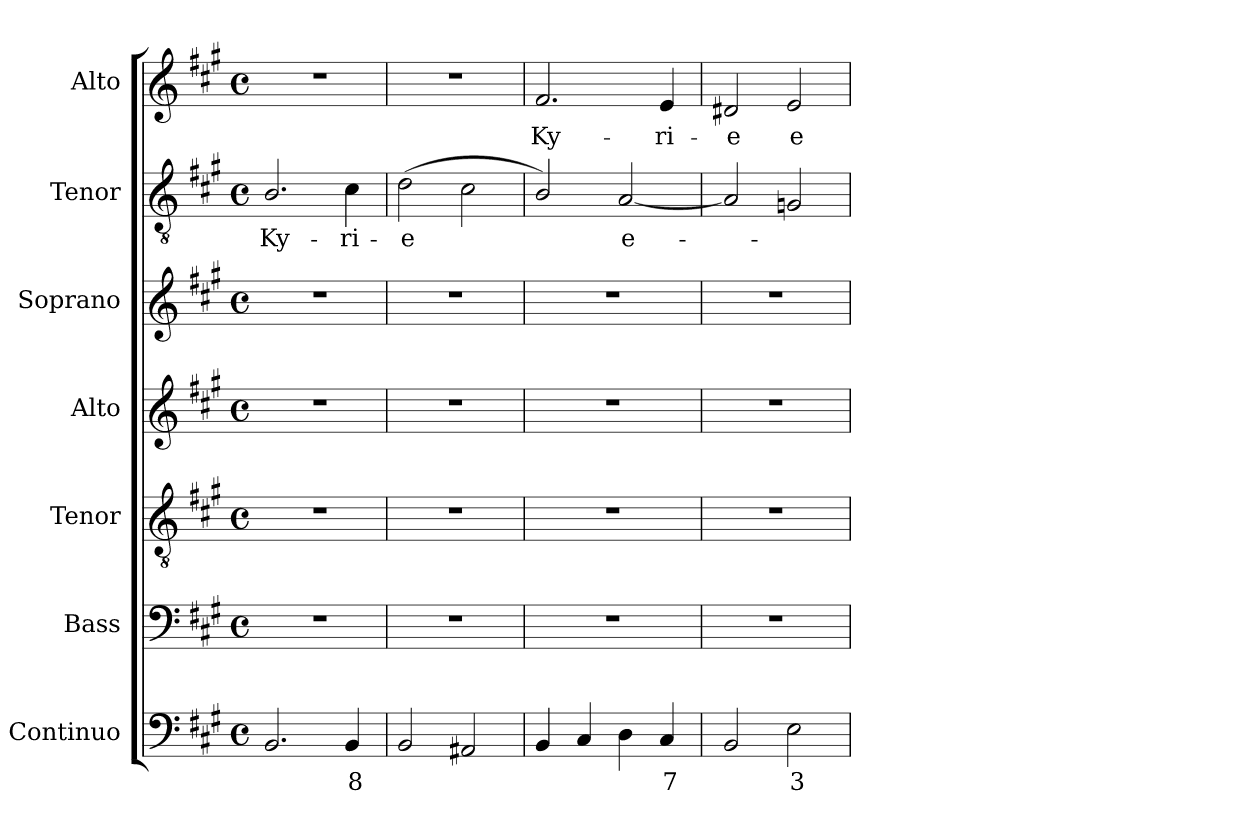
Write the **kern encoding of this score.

**kern	**text	**kern	**kern	**kern	**kern	**kern	**text	**kern	**text
*part7	*part7	*part6	*part5	*part4	*part3	*part2	*part2	*part1	*part1
*staff7	*staff7	*staff6	*staff5	*staff4	*staff3	*staff2	*staff2	*staff1	*staff1
*I"Continuo	*	*I"Bass	*I"Tenor	*I"Alto	*I"Soprano	*I"Tenor	*	*I"Alto	*
*I'Cont.	*	*I'B.	*I'T.	*I'A.	*I'S.	*I'T.	*	*I'A.	*
!!LO:PB:g=z
*clefF4	*	*clefF4	*clefGv2	*clefG2	*clefG2	*clefGv2	*	*clefG2	*
*	*	*	*ITrd7c12	*	*	*ITrd7c12	*	*	*
*k[f#c#g#]	*	*k[f#c#g#]	*k[f#c#g#]	*k[f#c#g#]	*k[f#c#g#]	*k[f#c#g#]	*	*k[f#c#g#]	*
*A:	*	*A:	*A:	*A:	*A:	*A:	*	*A:	*
*M4/4	*	*M4/4	*M4/4	*M4/4	*M4/4	*M4/4	*	*M4/4	*
*met(c)	*	*met(c)	*met(c)	*met(c)	*met(c)	*met(c)	*	*met(c)	*
=1	=1	=1	=1	=1	=1	=1	=1	=1	=1
!	!	!	!	!	!	!	!LO:LY:b:color=#000000	!	!
2.BBi/	.	1r	1r	1r	1r	2.BBi/	Ky-	1r	.
!	!LO:LY:b:color=#000000	!	!	!	!	!	!	!	!
!	!	!	!	!	!	!	!LO:LY:b:color=#000000	!	!
4BBi/	8	.	.	.	.	4C#i\	-ri-	.	.
=2	=2	=2	=2	=2	=2	=2	=2	=2	=2
!	!	!	!	!	!	!	!LO:LY:b:color=#000000	!	!
2BBi/	.	1r	1r	1r	1r	(2Di\	-e	1r	.
2AA#Xi/	.	.	.	.	.	2C#i\	.	.	.
=3	=3	=3	=3	=3	=3	=3	=3	=3	=3
!	!	!	!	!	!	!	!	!	!LO:LY:b:color=#000000
4BBi/	.	1r	1r	1r	1r	2BBi/)	.	2.f#i/	Ky-
4C#i/	.	.	.	.	.	.	.	.	.
!	!	!	!	!	!	!	!LO:LY:b:color=#000000	!	!
4Di\	.	.	.	.	.	[2AAi/	e-	.	.
!	!LO:LY:b:color=#000000	!	!	!	!	!	!	!	!
!	!	!	!	!	!	!	!	!	!LO:LY:b:color=#000000
4C#i/	7	.	.	.	.	.	.	4ei/	-ri-
=4	=4	=4	=4	=4	=4	=4	=4	=4	=4
!	!	!	!	!	!	!	!	!	!LO:LY:b:color=#000000
2BBi/	.	1r	1r	1r	1r	2AAi/]	.	2d#Xi/	-e
!	!LO:LY:b:color=#000000	!	!	!	!	!	!	!	!
!	!	!	!	!	!	!	!	!	!LO:LY:b:color=#000000
2Ei\	3	.	.	.	.	2GGni/	.	2ei/	e-
=	=	=	=	=	=	=	=	=	=
*-	*-	*-	*-	*-	*-	*-	*-	*-	*-
